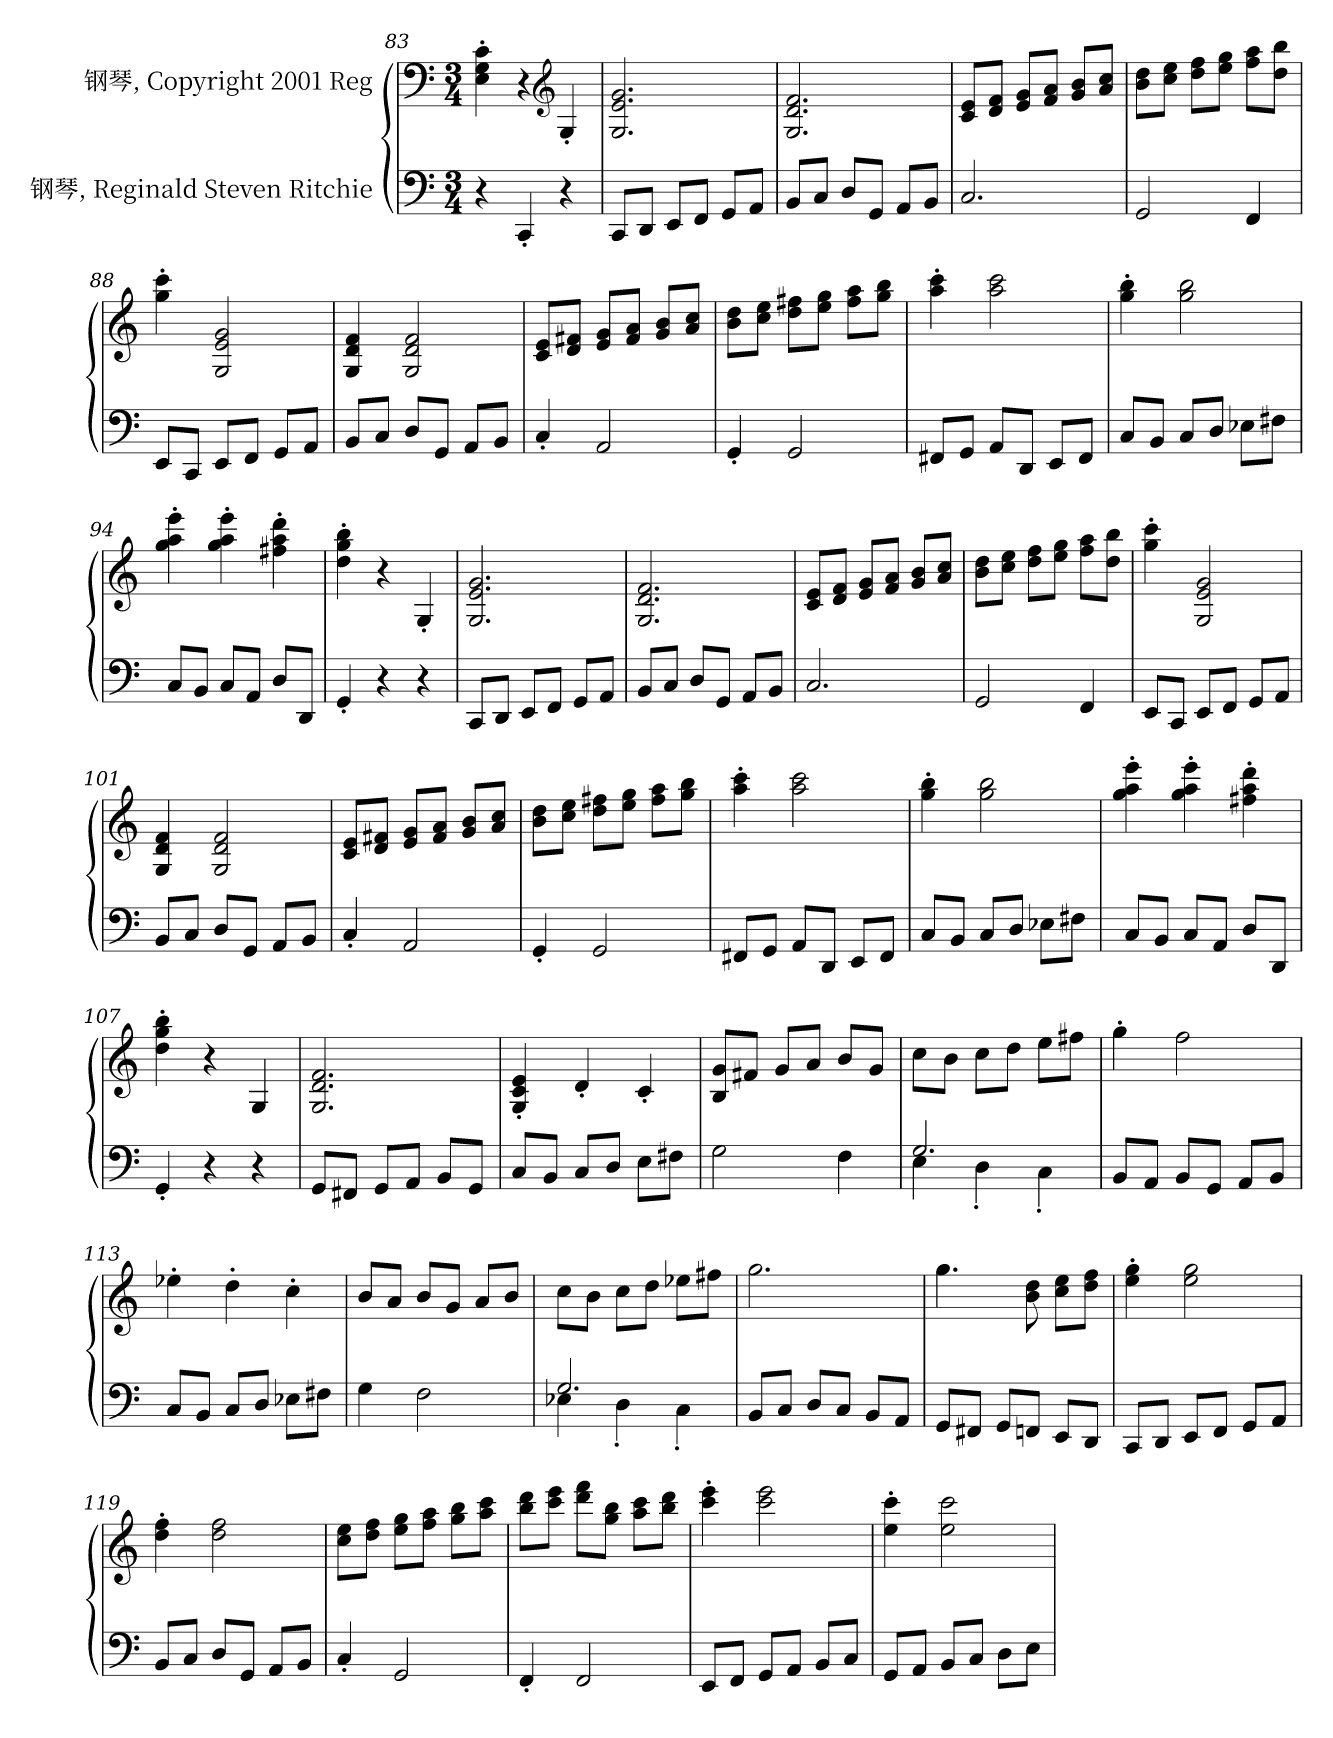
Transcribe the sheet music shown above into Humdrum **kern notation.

**kern	**kern
*part2	*part1
*staff2	*staff1
*I"钢琴, Reginald Steven Ritchie	*I"钢琴, Copyright 2001 Reg
*clefF4	*clefF4
*k[]	*k[]
*M3/4	*M3/4
=83	=83
4r	4E\' 4G\' 4c\'
4CC'/	4r
*	*clefG2
4r	4G'/
=84	=84
8CC/L	2.G/ 2.e/ 2.g/
8DD/J	.
8EE/L	.
8FF/J	.
8GG/L	.
8AA/J	.
!!LO:LB:g=z
=85	=85
8BB/L	2.G/ 2.d/ 2.f/
8C/J	.
8D/L	.
8GG/J	.
8AA/L	.
8BB/J	.
=86	=86
2.C/	8c/ 8e/L
.	8d/ 8f/J
.	8e/ 8g/L
.	8f/ 8a/J
.	8g/ 8b/L
.	8a/ 8cc/J
=87	=87
2GG/	8b\ 8dd\L
.	8cc\ 8ee\J
.	8dd\ 8ff\L
.	8ee\ 8gg\J
4FF/	8ff\ 8aa\L
.	8dd\ 8bb\J
=88	=88
8EE/L	4gg\' 4ccc\'
8CC/J	.
8EE/L	2G/ 2e/ 2g/
8FF/J	.
8GG/L	.
8AA/J	.
=89	=89
8BB/L	4G/ 4d/ 4f/
8C/J	.
8D/L	2G/ 2d/ 2f/
8GG/J	.
8AA/L	.
8BB/J	.
=90	=90
4C'/	8c/ 8e/L
.	8d/ 8f#X/J
2AA/	8e/ 8g/L
.	8f#/ 8a/J
.	8g/ 8b/L
.	8a/ 8cc/J
!!LO:LB:g=z
=91	=91
4GG'/	8b\ 8dd\L
.	8cc\ 8ee\J
2GG/	8dd\ 8ff#X\L
.	8ee\ 8gg\J
.	8ff#\ 8aa\L
.	8gg\ 8bb\J
=92	=92
8FF#X/L	4aa\' 4ccc\'
8GG/J	.
8AA/L	2aa\ 2ccc\
8DD/J	.
8EE/L	.
8FF#/J	.
=93	=93
8C/L	4gg\' 4bb\'
8BB/J	.
8C/L	2gg\ 2bb\
8D/J	.
8E-X\L	.
8F#X\J	.
=94	=94
8C/L	4gg\' 4aa\' 4eee\'
8BB/J	.
8C/L	4gg\' 4aa\' 4eee\'
8AA/J	.
8D/L	4ff#X\' 4aa\' 4ddd\'
8DD/J	.
=95	=95
4GG'/	4dd\' 4gg\' 4bb\'
4r	4r
4r	4G'/
=96	=96
8CC/L	2.G/ 2.e/ 2.g/
8DD/J	.
8EE/L	.
8FF/J	.
8GG/L	.
8AA/J	.
!!LO:LB:g=z
=97	=97
8BB/L	2.G/ 2.d/ 2.f/
8C/J	.
8D/L	.
8GG/J	.
8AA/L	.
8BB/J	.
=98	=98
2.C/	8c/ 8e/L
.	8d/ 8f/J
.	8e/ 8g/L
.	8f/ 8a/J
.	8g/ 8b/L
.	8a/ 8cc/J
=99	=99
2GG/	8b\ 8dd\L
.	8cc\ 8ee\J
.	8dd\ 8ff\L
.	8ee\ 8gg\J
4FF/	8ff\ 8aa\L
.	8dd\ 8bb\J
=100	=100
8EE/L	4gg\' 4ccc\'
8CC/J	.
8EE/L	2G/ 2e/ 2g/
8FF/J	.
8GG/L	.
8AA/J	.
=101	=101
8BB/L	4G/ 4d/ 4f/
8C/J	.
8D/L	2G/ 2d/ 2f/
8GG/J	.
8AA/L	.
8BB/J	.
=102	=102
4C'/	8c/ 8e/L
.	8d/ 8f#X/J
2AA/	8e/ 8g/L
.	8f#/ 8a/J
.	8g/ 8b/L
.	8a/ 8cc/J
!!LO:PB:g=z
=103	=103
4GG'/	8b\ 8dd\L
.	8cc\ 8ee\J
2GG/	8dd\ 8ff#X\L
.	8ee\ 8gg\J
.	8ff#\ 8aa\L
.	8gg\ 8bb\J
=104	=104
8FF#X/L	4aa\' 4ccc\'
8GG/J	.
8AA/L	2aa\ 2ccc\
8DD/J	.
8EE/L	.
8FF#/J	.
=105	=105
8C/L	4gg\' 4bb\'
8BB/J	.
8C/L	2gg\ 2bb\
8D/J	.
8E-X\L	.
8F#X\J	.
=106	=106
8C/L	4gg\' 4aa\' 4eee\'
8BB/J	.
8C/L	4gg\' 4aa\' 4eee\'
8AA/J	.
8D/L	4ff#X\' 4aa\' 4ddd\'
8DD/J	.
=107	=107
4GG'/	4dd\' 4gg\' 4bb\'
4r	4r
4r	4G/
=108	=108
8GG/L	2.G/ 2.d/ 2.f/
8FF#X/J	.
8GG/L	.
8AA/J	.
8BB/L	.
8GG/J	.
!!LO:LB:g=z
=109	=109
8C/L	4G/' 4c/' 4e/'
8BB/J	.
8C/L	4d'/
8D/J	.
8E\L	4c'/
8F#X\J	.
=110	=110
2G\	8B/ 8g/L
.	8f#X/J
.	8g/L
.	8a/J
4F\	8b/L
.	8g/J
=111	=111
*^	*
2.G/	4E\	8cc\L
.	.	8b\J
.	4D'\	8cc\L
.	.	8dd\J
.	4C'\	8ee\L
.	.	8ff#X\J
*v	*v	*
=112	=112
8BB/L	4gg'\
8AA/J	.
8BB/L	2ff\
8GG/J	.
8AA/L	.
8BB/J	.
=113	=113
8C/L	4ee-X'\
8BB/J	.
8C/L	4dd'\
8D/J	.
8E-X\L	4cc'\
8F#X\J	.
=114	=114
4G\	8b/L
.	8a/J
2F\	8b/L
.	8g/J
.	8a/L
.	8b/J
!!LO:LB:g=z
=115	=115
*^	*
2.G/	4E-X\	8cc\L
.	.	8b\J
.	4D'\	8cc\L
.	.	8dd\J
.	4C'\	8ee-X\L
.	.	8ff#X\J
*v	*v	*
=116	=116
8BB/L	2.gg\
8C/J	.
8D/L	.
8C/J	.
8BB/L	.
8AA/J	.
=117	=117
8GG/L	4.gg\
8FF#X/J	.
8GG/L	.
8FFn/J	8b\ 8dd\
8EE/L	8cc\ 8ee\L
8DD/J	8dd\ 8ff\J
=118	=118
8CC/L	4ee\' 4gg\'
8DD/J	.
8EE/L	2ee\ 2gg\
8FF/J	.
8GG/L	.
8AA/J	.
=119	=119
8BB/L	4dd\' 4ff\'
8C/J	.
8D/L	2dd\ 2ff\
8GG/J	.
8AA/L	.
8BB/J	.
!!LO:LB:g=z
=120	=120
4C'/	8cc\ 8ee\L
.	8dd\ 8ff\J
2GG/	8ee\ 8gg\L
.	8ff\ 8aa\J
.	8gg\ 8bb\L
.	8aa\ 8ccc\J
=121	=121
4FF'/	8bb\ 8ddd\L
.	8ccc\ 8eee\J
2FF/	8ddd\ 8fff\L
.	8gg\ 8bb\J
.	8aa\ 8ccc\L
.	8bb\ 8ddd\J
=122	=122
8EE/L	4ccc\' 4eee\'
8FF/J	.
8GG/L	2ccc\ 2eee\
8AA/J	.
8BB/L	.
8C/J	.
=123	=123
8GG/L	4ee\' 4ccc\'
8AA/J	.
8BB/L	2ee\ 2ccc\
8C/J	.
8D\L	.
8E\J	.
=	=
*-	*-
